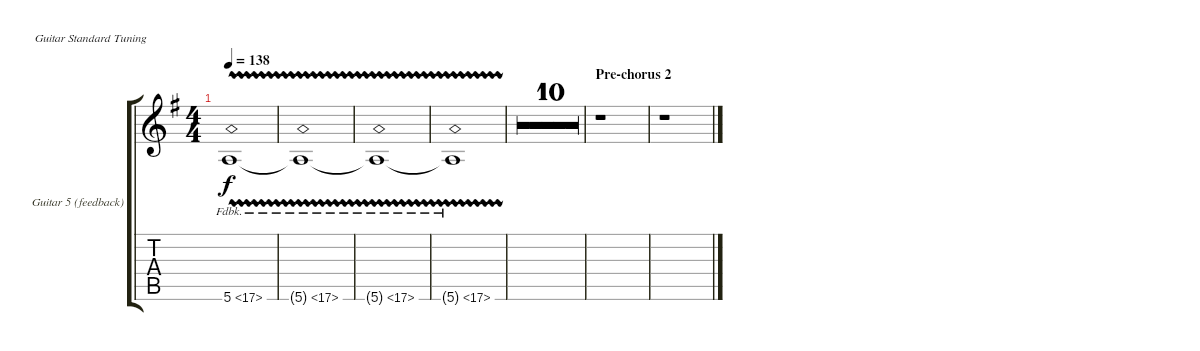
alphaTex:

\defaultSystemsLayout 4
\bracketExtendMode groupsimilarinstruments
\useSystemSignSeparator
\multiBarRest
\multiTrackTrackNamePolicy allsystems
\firstSystemTrackNameMode fullname
\firstSystemTrackNameOrientation horizontal
\otherSystemsTrackNameOrientation horizontal
\defaultBarNumberDisplay FirstOfSystem
\track ("Guitar 5 (feedback)" "Gtr. 5") {multiBarRest instrument overdrivenguitar}
\staff {score tabs}
\tuning (E4 B3 G3 D3 A2 E2)
\ts (4 4)
\tempo 138
\clef g2
\ks g
5.6{fh 12 vw t}.1{dy f} |
5.6{fh 12 vw t}.1 |
5.6{fh 12 vw t}.1 |
5.6{fh 12 vw t}.1 |
r.1 |
r.1 |
r.1 |
r.1 |
r.1 |
\barLineRight lightlight
r.1 |
r.1 |
r.1 |
r.1 |
\barLineRight lightlight
r.1 |
\section ("" "Pre-chorus 2")
r.1 |
r.1
